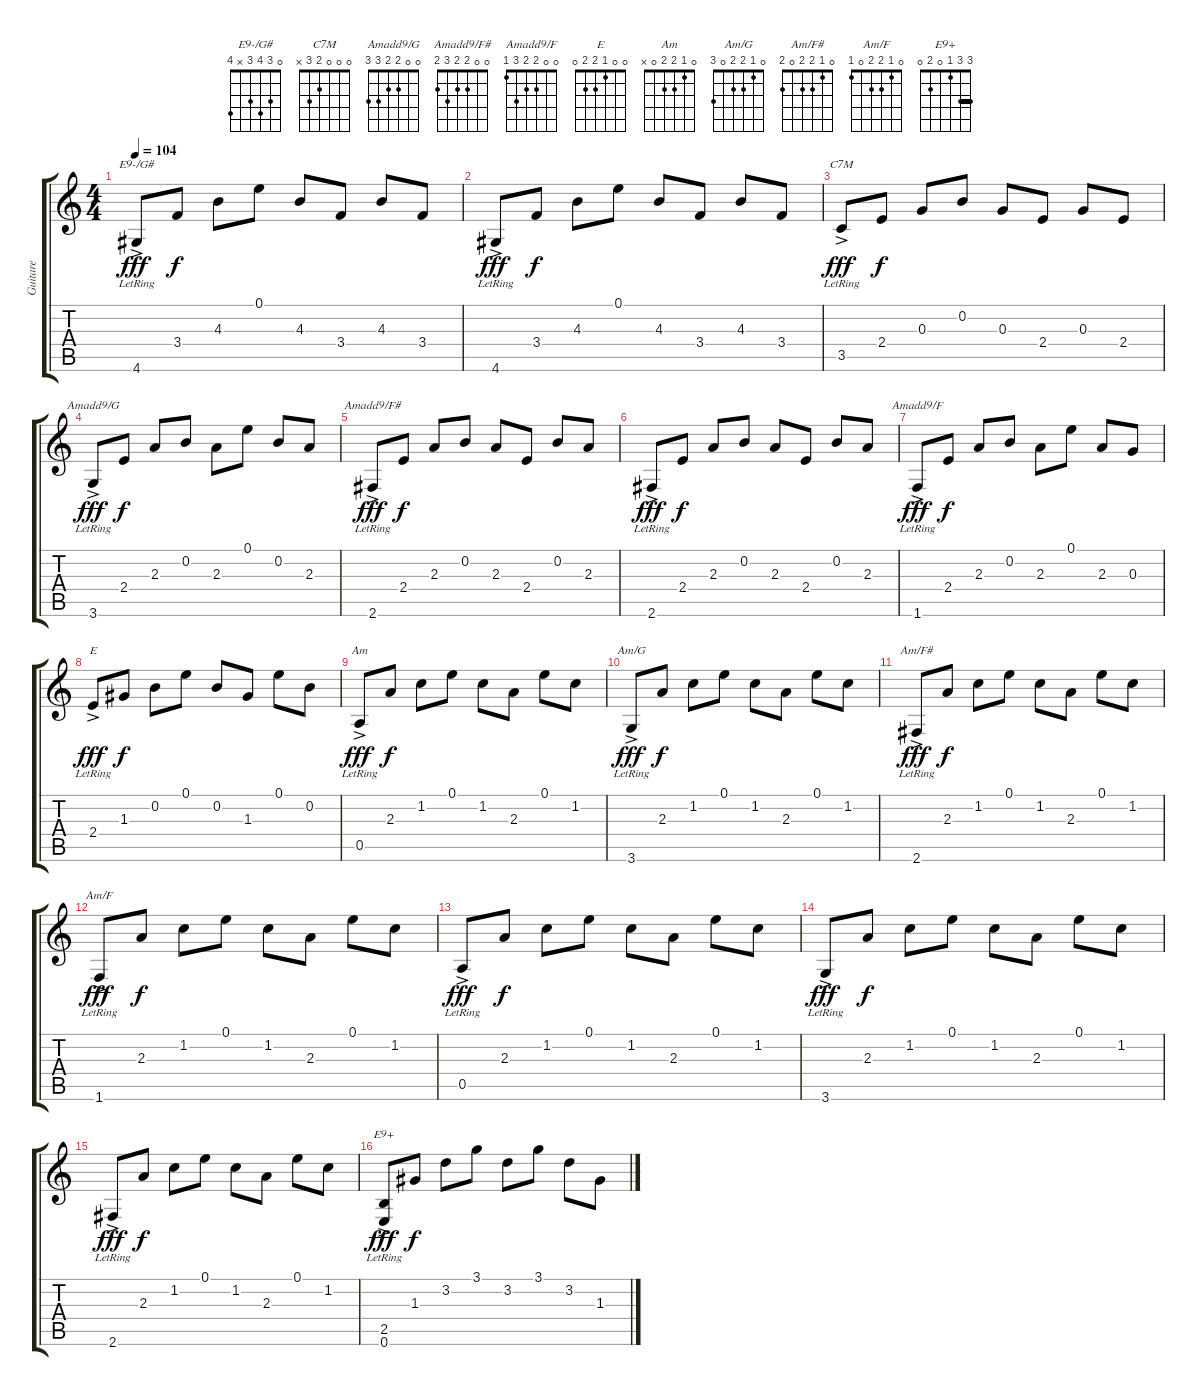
\track ("Guitare" "Guitare") {instrument acousticguitarnylon}
\staff {score tabs}
\tuning (E4 B3 G3 D3 A2 E2) {hide}
\chord ("E9-/G#" 0 3 4 3 x 4)
\chord ("C7M" 0 0 0 2 3 x)
\chord ("Amadd9/G" 0 0 2 2 3 3)
\chord ("Amadd9/F#" 0 0 2 2 3 2)
\chord ("Amadd9/F" 0 0 2 2 3 1)
\chord ("E" 0 0 1 2 2 0)
\chord ("Am" 0 1 2 2 0 x)
\chord ("Am/G" 0 1 2 2 0 3)
\chord ("Am/F#" 0 1 2 2 0 2)
\chord ("Am/F" 0 1 2 2 0 1)
\chord ("E9+" 3 3 1 0 2 0) {barre 3}
\ts (4 4)
\tempo 104
\clef g2
\ks c
4.6{ac lr}.8{ch "E9-/G#" dy fff} 3.4.8{dy f} 4.3.8 0.1.8 4.3.8 3.4.8 4.3.8 3.4.8 |
4.6{ac lr}.8{dy fff} 3.4.8{dy f} 4.3.8 0.1.8 4.3.8 3.4.8 4.3.8 3.4.8 |
3.5{ac lr}.8{ch "C7M" dy fff} 2.4.8{dy f} 0.3.8 0.2.8 0.3.8 2.4.8 0.3.8 2.4.8 |
3.6{ac lr}.8{ch "Amadd9/G" dy fff} 2.4.8{dy f} 2.3.8 0.2.8 2.3.8 0.1.8 0.2.8 2.3.8 |
2.6{ac lr}.8{ch "Amadd9/F#" dy fff} 2.4.8{dy f} 2.3.8 0.2.8 2.3.8 2.4.8 0.2.8 2.3.8 |
2.6{ac lr}.8{dy fff} 2.4.8{dy f} 2.3.8 0.2.8 2.3.8 2.4.8 0.2.8 2.3.8 |
1.6{ac lr}.8{ch "Amadd9/F" dy fff} 2.4.8{dy f} 2.3.8 0.2.8 2.3.8 0.1.8 2.3.8 0.3.8 |
2.4{ac lr}.8{ch "E" dy fff} 1.3.8{dy f} 0.2.8 0.1.8 0.2.8 1.3.8 0.1.8 0.2.8 |
0.5{ac lr}.8{ch "Am" dy fff} 2.3.8{dy f} 1.2.8 0.1.8 1.2.8 2.3.8 0.1.8 1.2.8 |
3.6{ac lr}.8{ch "Am/G" dy fff} 2.3.8{dy f} 1.2.8 0.1.8 1.2.8 2.3.8 0.1.8 1.2.8 |
2.6{ac lr}.8{ch "Am/F#" dy fff} 2.3.8{dy f} 1.2.8 0.1.8 1.2.8 2.3.8 0.1.8 1.2.8 |
1.6{ac lr}.8{ch "Am/F" dy fff} 2.3.8{dy f} 1.2.8 0.1.8 1.2.8 2.3.8 0.1.8 1.2.8 |
0.5{ac lr}.8{dy fff} 2.3.8{dy f} 1.2.8 0.1.8 1.2.8 2.3.8 0.1.8 1.2.8 |
3.6{ac lr}.8{dy fff} 2.3.8{dy f} 1.2.8 0.1.8 1.2.8 2.3.8 0.1.8 1.2.8 |
2.6{ac lr}.8{dy fff} 2.3.8{dy f} 1.2.8 0.1.8 1.2.8 2.3.8 0.1.8 1.2.8 |
(2.5{ac lr} 0.6{ac lr}).8{ch "E9+" dy fff} 1.3.8{dy f} 3.2.8 3.1.8 3.2.8 3.1.8 3.2.8 1.3.8
